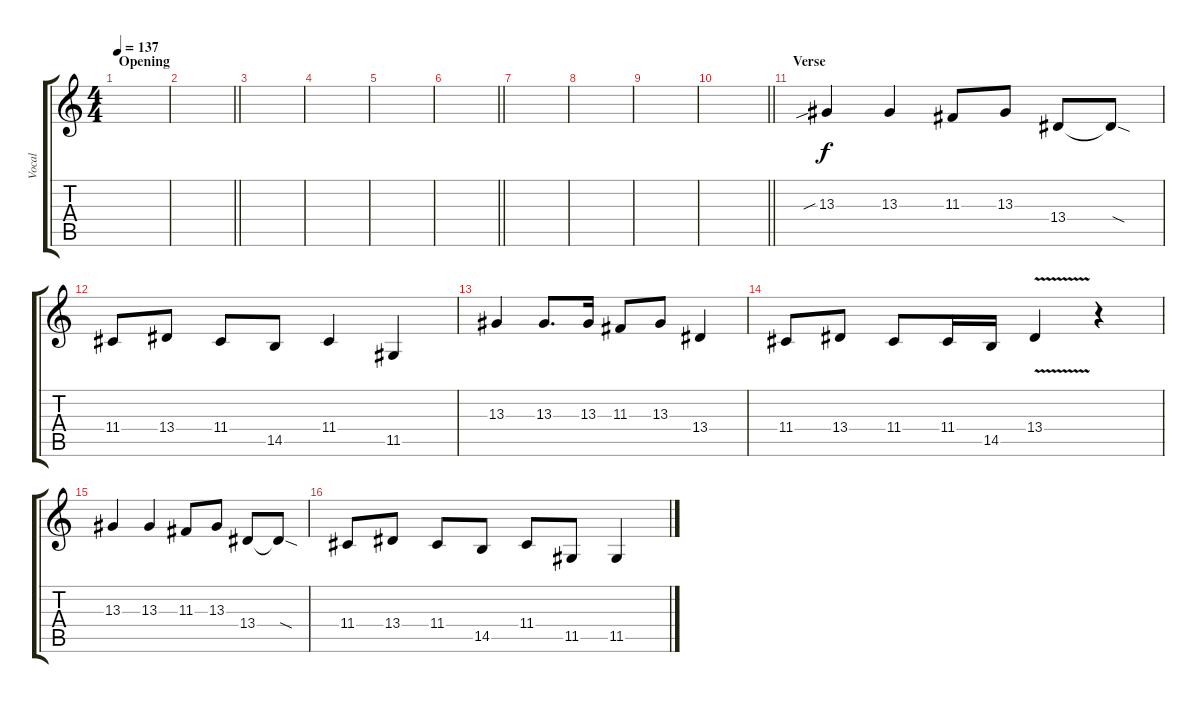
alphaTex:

\track ("Vocal" "Vocal") {instrument brasssection}
\staff {score tabs}
\tuning (E4 B3 G3 D3 A2 E2) {hide}
\ts (4 4)
\section ("" "Opening")
\tempo 137
\clef g2
\ks c
|
\barLineRight lightlight
|
|
|
|
\barLineRight lightlight
|
|
|
|
\barLineRight lightlight
|
\section ("" "Verse")
13.3{sib}.4 13.3.4 11.3.8 13.3.8 13.4.8 13.4{sod t}.8 |
11.4.8 13.4.8 11.4.8 14.5.8 11.4.4 11.5.4 |
13.3.4 13.3.8{d} 13.3.16 11.3.8 13.3.8 13.4.4 |
11.4.8 13.4.8 11.4.8 11.4.16 14.5.16 13.4{v}.4 r.4 |
13.3.4 13.3.4 11.3.8 13.3.8 13.4.8 13.4{sod t}.8 |
11.4.8 13.4.8 11.4.8 14.5.8 11.4.8 11.5.8 11.5.4
